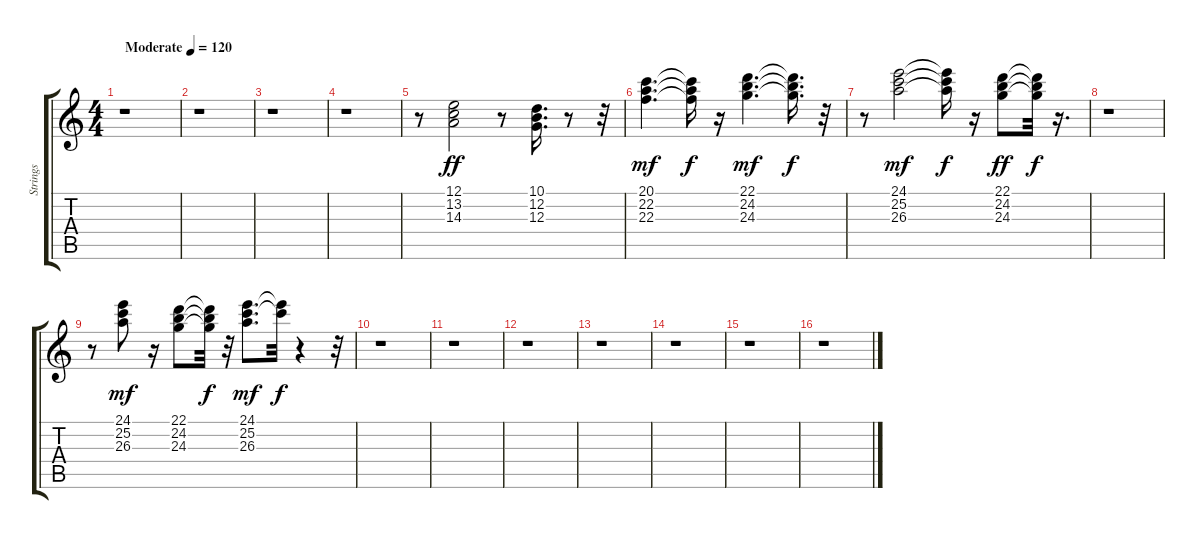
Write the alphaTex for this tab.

\track ("Strings" "Strings") {instrument stringensemble1}
\staff {score tabs}
\tuning (E4 B3 G3 D3 A2 E2) {hide}
\ts (4 4)
\tempo (120 "Moderate")
\clef g2
\ks c
r.1{dy ff instrument stringensemble1} |
r.1 |
r.1 |
r.1 |
r.8 (12.1 13.2 14.3).2 r.8 (10.1 12.2 12.3).16{d} r.8 r.32 |
(20.1 22.2 22.3).4{d dy mf} (20.1{t} 22.2{t} 22.3{t}).16{dy f} r.16 (22.1 24.2 24.3).4{d dy mf} (22.1{t} 24.2{t} 24.3{t}).16{d dy f} r.32 |
r.8 (24.1 25.2 26.3).2{dy mf} (24.1{t} 25.2{t} 26.3{t}).16{dy f} r.16 (22.1 24.2 24.3).8{dy ff} (22.1{t} 24.2{t} 24.3{t}).32{dy f} r.16{d} |
r.1 |
r.8 (24.1 25.2 26.3).8{dy mf} r.16 (22.1 24.2 24.3).8 (22.1{t} 24.2{t} 24.3{t}).32{dy f} r.32 (24.1 25.2 26.3).8{d dy mf} (24.1{t} 25.2{t}).32{dy f} r.4 r.32 |
r.1 |
r.1 |
r.1 |
r.1 |
r.1 |
r.1 |
r.1
